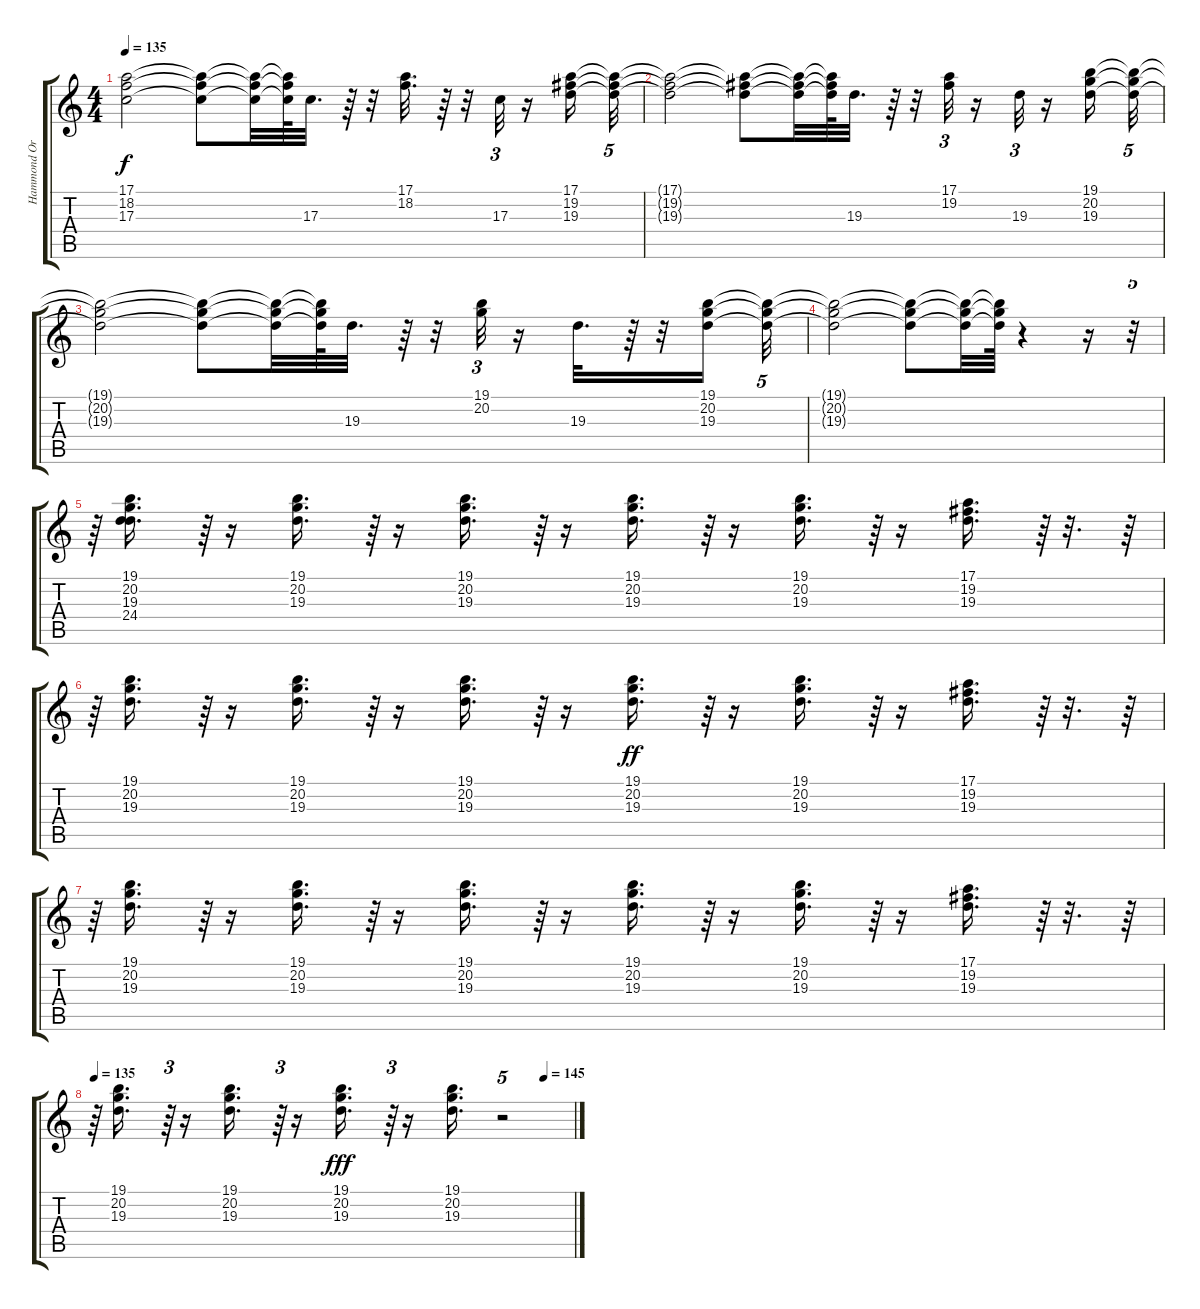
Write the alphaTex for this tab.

\track ("Hammond Organ" "Hammond Or") {instrument drawbarorgan}
\staff {score tabs}
\tuning (E4 B3 G3 D3 A2 E2) {hide}
\ts (4 4)
\tempo 135
\clef g2
\ks c
(17.1{t} 18.2{t} 17.3{t}).2{dy f} (17.1{t} 18.2{t} 17.3{t}).8 (17.1{t} 18.2{t} 17.3{t}).32 (17.1{t} 18.2{t} 17.3{t}).64 17.3.32{d} r.64 r.32 (17.1 18.2).32{d} r.64 r.32 17.3.32{tu (3 2)} r.16 (17.1 19.2 19.3).16 (17.1{t} 19.2{t} 19.3{t}).32{tu (5 4)} |
(17.1{t} 19.2{t} 19.3{t}).2 (17.1{t} 19.2{t} 19.3{t}).8 (17.1{t} 19.2{t} 19.3{t}).32 (17.1{t} 19.2{t} 19.3{t}).64 19.3.32{d} r.64 r.32 (17.1 19.2).32{tu (3 2)} r.16 19.3.32{tu (3 2)} r.16 (19.1 20.2 19.3).16 (19.1{t} 20.2{t} 19.3{t}).32{tu (5 4)} |
(19.1{t} 20.2{t} 19.3{t}).2 (19.1{t} 20.2{t} 19.3{t}).8 (19.1{t} 20.2{t} 19.3{t}).32 (19.1{t} 20.2{t} 19.3{t}).64 19.3.32{d} r.64 r.32 (19.1 20.2).32{tu (3 2)} r.16 19.3.32{d} r.64 r.32 (19.1 20.2 19.3).16 (19.1{t} 20.2{t} 19.3{t}).32{tu (5 4)} |
(19.1{t} 20.2{t} 19.3{t}).2 (19.1{t} 20.2{t} 19.3{t}).8 (19.1{t} 20.2{t} 19.3{t}).32 (19.1{t} 20.2{t} 19.3{t}).64 r.4 r.16 r.32{tu (5 4)} |
r.64 (19.1 20.2 19.3 24.4).16{d} r.64{tu (3 2)} r.16 (19.1 20.2 19.3).16{d} r.64{tu (3 2)} r.16 (19.1 20.2 19.3).16{d} r.64{tu (3 2)} r.16 (19.1 20.2 19.3).16{d} r.64{tu (3 2)} r.16 (19.1 20.2 19.3).16{d} r.64{tu (3 2)} r.16 (17.1 19.2 19.3).16{d} r.64{tu (3 2)} r.32{d} r.64 |
r.64 (19.1 20.2 19.3).16{d} r.64{tu (3 2)} r.16 (19.1 20.2 19.3).16{d} r.64{tu (3 2)} r.16 (19.1 20.2 19.3).16{d} r.64{tu (3 2)} r.16 (19.1 20.2 19.3).16{d dy ff} r.64{tu (3 2)} r.16 (19.1 20.2 19.3).16{d} r.64{tu (3 2)} r.16 (17.1 19.2 19.3).16{d} r.64{tu (3 2)} r.32{d} r.64 |
r.64 (19.1 20.2 19.3).16{d} r.64{tu (3 2)} r.16 (19.1 20.2 19.3).16{d} r.64{tu (3 2)} r.16 (19.1 20.2 19.3).16{d} r.64{tu (3 2)} r.16 (19.1 20.2 19.3).16{d} r.64{tu (3 2)} r.16 (19.1 20.2 19.3).16{d} r.64{tu (3 2)} r.16 (17.1 19.2 19.3).16{d} r.64{tu (3 2)} r.32{d} r.64 |
\tempo 135
\tempo (145 0.9375)
r.64 (19.1 20.2 19.3).16{d} r.64{tu (3 2)} r.16 (19.1 20.2 19.3).16{d} r.64{tu (3 2)} r.16 (19.1 20.2 19.3).16{d dy fff} r.64{tu (3 2)} r.16 (19.1 20.2 19.3).16{d} r.2{tu (5 4)}
